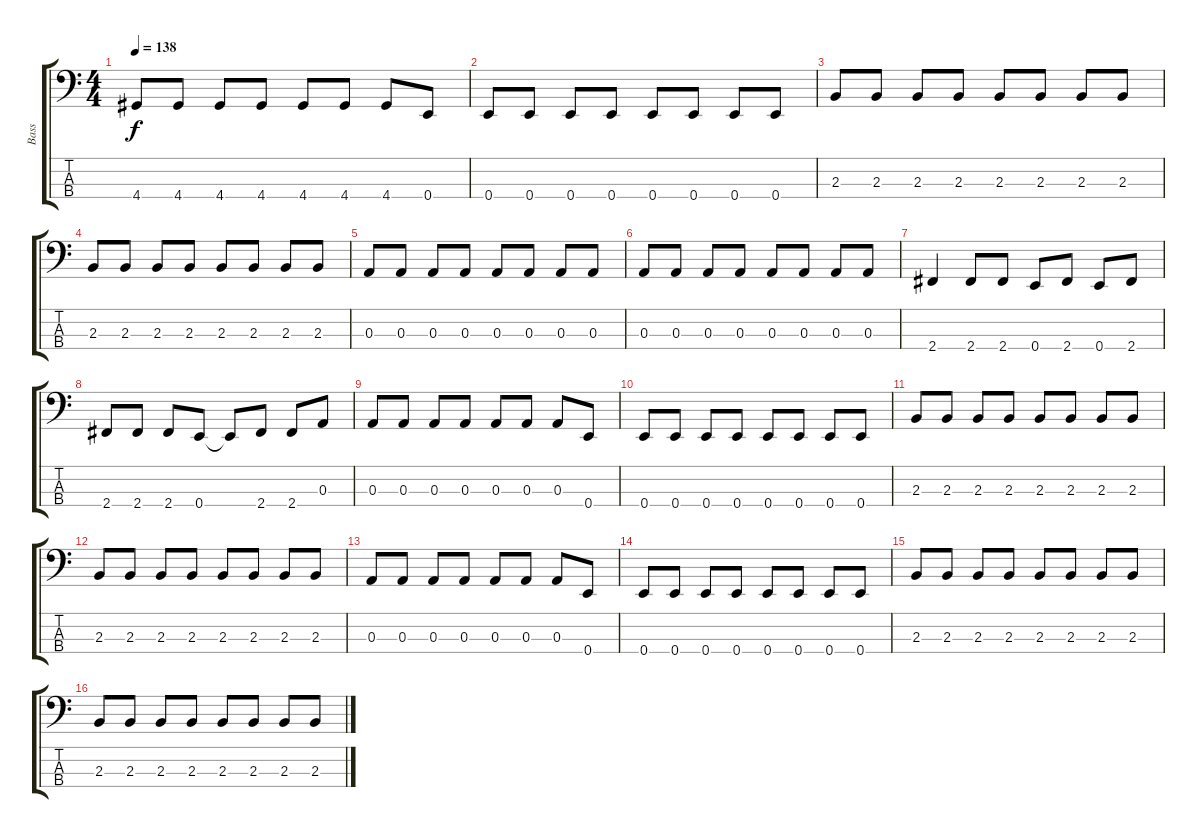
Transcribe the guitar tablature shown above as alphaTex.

\track ("Bass" "Bass") {instrument electricbassfinger}
\staff {score tabs}
\tuning (G2 D2 A1 E1) {hide}
\ts (4 4)
\tempo 138
\clef f4
\ks c
4.4.8{dy f} 4.4.8 4.4.8 4.4.8 4.4.8 4.4.8 4.4.8 0.4.8 |
0.4.8 0.4.8 0.4.8 0.4.8 0.4.8 0.4.8 0.4.8 0.4.8 |
2.3.8 2.3.8 2.3.8 2.3.8 2.3.8 2.3.8 2.3.8 2.3.8 |
2.3.8 2.3.8 2.3.8 2.3.8 2.3.8 2.3.8 2.3.8 2.3.8 |
0.3.8 0.3.8 0.3.8 0.3.8 0.3.8 0.3.8 0.3.8 0.3.8 |
0.3.8 0.3.8 0.3.8 0.3.8 0.3.8 0.3.8 0.3.8 0.3.8 |
2.4.4 2.4.8 2.4.8 0.4.8 2.4.8 0.4.8 2.4.8 |
2.4.8 2.4.8 2.4.8 0.4.8 0.4{t}.8 2.4.8 2.4.8 0.3.8 |
0.3.8 0.3.8 0.3.8 0.3.8 0.3.8 0.3.8 0.3.8 0.4.8 |
0.4.8 0.4.8 0.4.8 0.4.8 0.4.8 0.4.8 0.4.8 0.4.8 |
2.3.8 2.3.8 2.3.8 2.3.8 2.3.8 2.3.8 2.3.8 2.3.8 |
2.3.8 2.3.8 2.3.8 2.3.8 2.3.8 2.3.8 2.3.8 2.3.8 |
0.3.8 0.3.8 0.3.8 0.3.8 0.3.8 0.3.8 0.3.8 0.4.8 |
0.4.8 0.4.8 0.4.8 0.4.8 0.4.8 0.4.8 0.4.8 0.4.8 |
2.3.8 2.3.8 2.3.8 2.3.8 2.3.8 2.3.8 2.3.8 2.3.8 |
2.3.8 2.3.8 2.3.8 2.3.8 2.3.8 2.3.8 2.3.8 2.3.8
